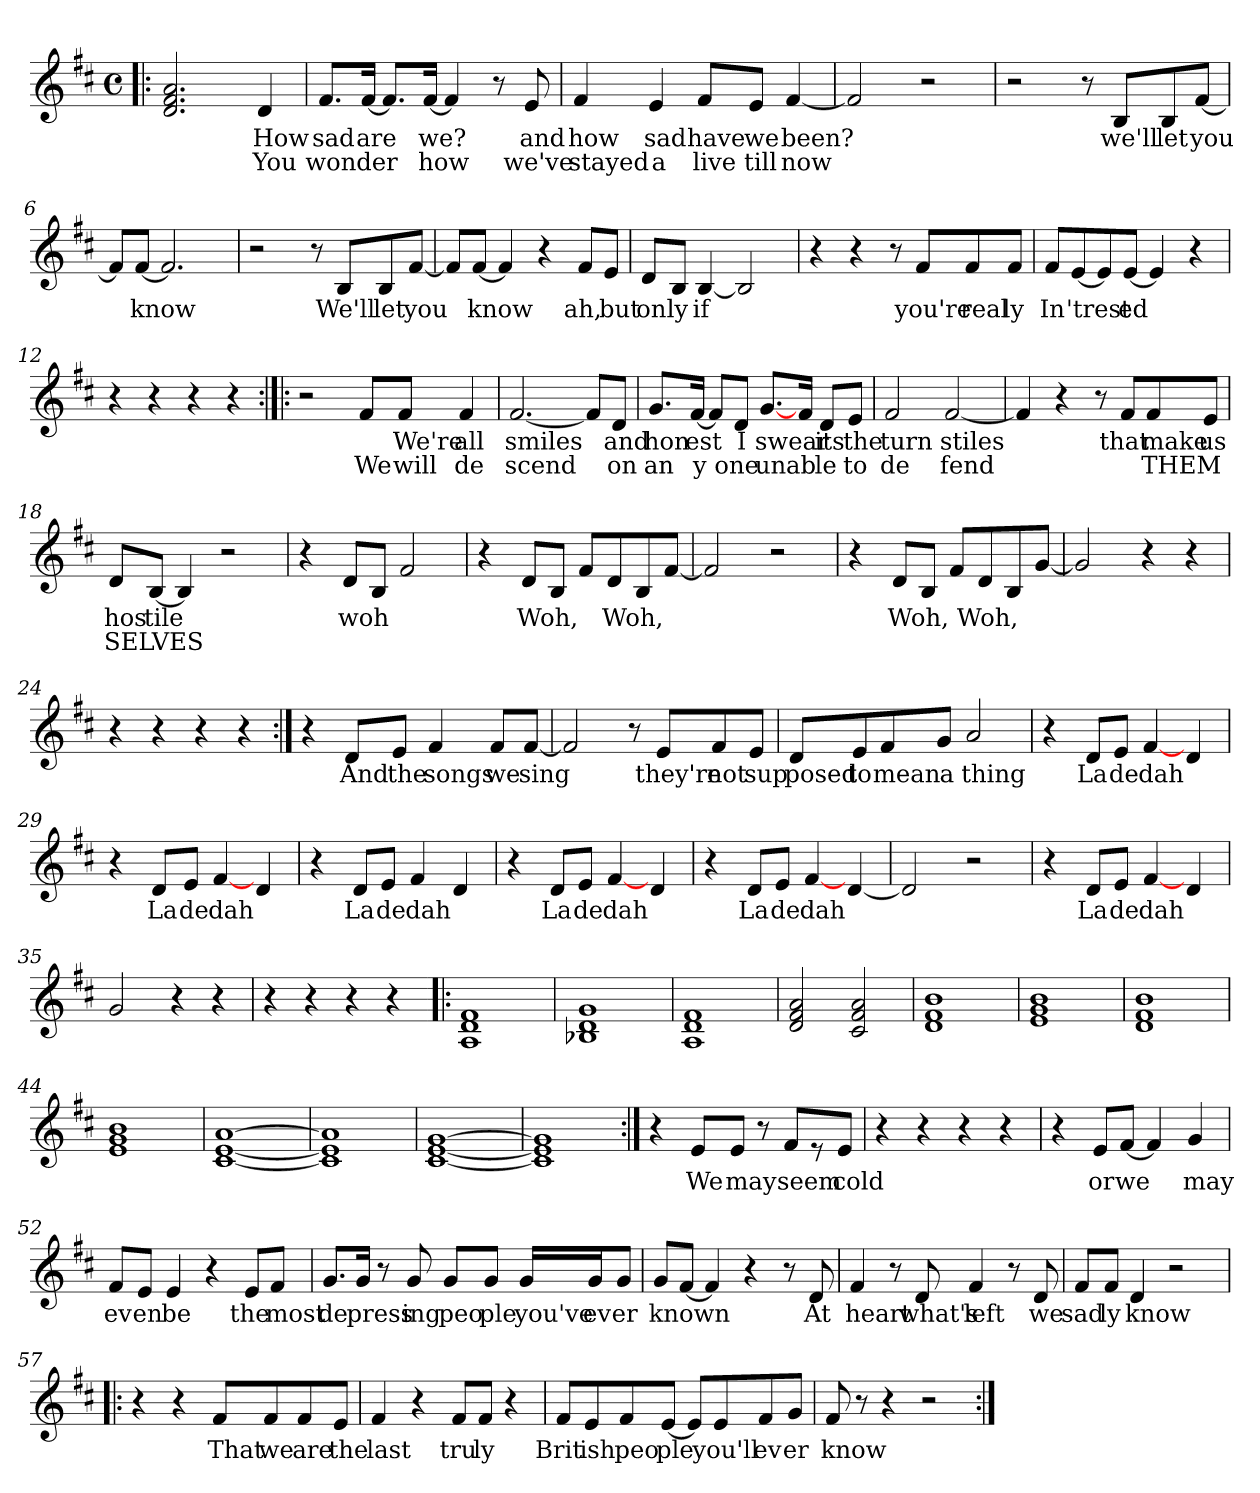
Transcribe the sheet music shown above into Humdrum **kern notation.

**kern	**text	**text
*part1	*part1	*part1
*staff1	*staff1	*staff1
*clefG2	*	*
*k[f#c#]	*	*
*D:	*	*
*M4/4	*	*
*met(c)	*	*
=1!|:	=1!|:	=1!|:
2.d/ 2.f#/ 2.a/	.	.
4d/	How	You
=2	=2	=2
8.f#/L	sad	won
[16f#/Jk	are	der
8.f#/L]	.	.
[16f#/Jk	we?	how
4f#/]	.	.
8r	.	.
8e/	and	we've
=3	=3	=3
4f#/	how	stayed
4e/	sad	a
8f#/L	have	live
8e/J	we	till
[4f#/	been?	now
=4	=4	=4
2f#/]	.	.
2r	.	.
!!LO:LB:g=z
=5	=5	=5
2r	.	.
8r	.	.
8B/L	we'll	.
8B/	let	.
[8f#/J	you	.
=6	=6	=6
8f#/L]	.	.
[8f#/J	know	.
2.f#/]	.	.
=7	=7	=7
2r	.	.
8r	.	.
8B/L	We'll	.
8B/	let	.
[8f#/J	you	.
=8	=8	=8
8f#/L]	.	.
[8f#/J	know	.
4f#/]	.	.
4r	.	.
8f#/L	ah,	.
8e/J	but	.
!!LO:LB:g=z
=9	=9	=9
8d/L	on	.
8B/J	ly	.
[4B/	if	.
2B/]	.	.
=10	=10	=10
4r	.	.
4r	.	.
8r	.	.
8f#/L	you're	.
8f#/	real	.
8f#/J	ly	.
=11	=11	=11
8f#/L	In	.
[8e/	'trest	.
8e/]	.	.
[8e/J	ed	.
4e/]	.	.
4r	.	.
=12	=12	=12
4r	.	.
4r	.	.
4r	.	.
4r	.	.
!!LO:LB:g=z
=13:|!|:	=13:|!|:	=13:|!|:
2r	.	.
8f#/L	.	We
8f#/J	We're	will
4f#/	all	de
=14	=14	=14
[2.f#/	smiles	scend
8f#/L]	.	.
8d/J	and	on
=15	=15	=15
8.g/L	hon	an
[16f#/Jk	est	y
8f#/L]	.	.
8d/J	I	one
[8.g/L	swear	un
16f#/Jk	.	ab
8d/L	its	le
8e/J	the	to
=16	=16	=16
2f#/	turn	de
[2f#/	stiles	fend
!!LO:LB:g=z
=17	=17	=17
4f#/]	.	.
4r	.	.
8r	.	.
8f#/L	that	.
8f#/	make	THEM
8e/J	us	.
=18	=18	=18
8d/L	hos	SELVES
[8B/J	tile	.
4B/]	.	.
2r	.	.
=19	=19	=19
4r	.	.
8d/L	woh	.
8B/J	.	.
2f#/	.	.
=20	=20	=20
4r	.	.
8d/L	Woh,	.
8B/J	.	.
8f#/L	.	.
8d/	Woh,	.
8B/	.	.
[8f#/J	.	.
!!LO:LB:g=z
=21	=21	=21
2f#/]	.	.
2r	.	.
=22	=22	=22
4r	.	.
8d/L	Woh,	.
8B/J	.	.
8f#/L	.	.
8d/	Woh,	.
8B/	.	.
[8g/J	.	.
=23	=23	=23
2g/]	.	.
4r	.	.
4r	.	.
=24	=24	=24
4r	.	.
4r	.	.
4r	.	.
4r	.	.
!!LO:LB:g=z
=25:|!	=25:|!	=25:|!
4r	.	.
8d/L	And	.
8e/J	the	.
4f#/	songs	.
8f#/L	we	.
[8f#/J	sing	.
=26	=26	=26
2f#/]	.	.
8r	.	.
8e/L	they're	.
8f#/	not	.
8e/J	sup	.
=27	=27	=27
8d/L	posed	.
8e/	to	.
8f#/	mean	.
8g/J	a	.
2a/	thing	.
=28	=28	=28
4r	.	.
8d/L	La	.
8e/J	de	.
[4f#/	dah	.
4d/	.	.
!!LO:PB:g=z
=29	=29	=29
4r	.	.
8d/L	La	.
8e/J	de	.
[4f#/	dah	.
4d/	.	.
=30	=30	=30
4r	.	.
8d/L	La	.
8e/J	de	.
4f#/	dah	.
4d/	.	.
=31	=31	=31
4r	.	.
8d/L	La	.
8e/J	de	.
[4f#/	dah	.
4d/	.	.
=32	=32	=32
4r	.	.
8d/L	La	.
8e/J	de	.
[4f#/	dah	.
[4d/	.	.
=33	=33	=33
2d/]	.	.
2r	.	.
!!LO:LB:g=z
=34	=34	=34
4r	.	.
8d/L	La	.
8e/J	de	.
[4f#/	dah	.
4d/	.	.
=35	=35	=35
2g/	.	.
4r	.	.
4r	.	.
=36	=36	=36
4r	.	.
4r	.	.
4r	.	.
4r	.	.
!!LO:LB:g=z
=37!|:	=37!|:	=37!|:
1A 1d 1f#	.	.
=38	=38	=38
1B-X 1d 1g	.	.
=39	=39	=39
1A 1d 1f#	.	.
=40	=40	=40
2d/ 2f#/ 2a/	.	.
2c#/ 2f#/ 2a/	.	.
=41	=41	=41
1d 1f# 1b	.	.
=42	=42	=42
1e 1g 1b	.	.
!!LO:LB:g=z
=43	=43	=43
1d 1f# 1b	.	.
=44	=44	=44
1e 1g 1b	.	.
=45	=45	=45
[1c# [1e [1a	.	.
=46	=46	=46
1c#] 1e] 1a]	.	.
=47	=47	=47
[1c# [1e [1g	.	.
=48	=48	=48
1c#] 1e] 1g]	.	.
!!LO:LB:g=z
=49:|!	=49:|!	=49:|!
4r	.	.
8e/L	We	.
8e/J	may	.
8r	.	.
8f#/L	seem	.
8r	.	.
8e/J	cold	.
=50	=50	=50
4r	.	.
4r	.	.
4r	.	.
4r	.	.
=51	=51	=51
4r	.	.
8e/L	or	.
[8f#/J	we	.
4f#/]	.	.
4g/	may	.
=52	=52	=52
8f#/L	ev	.
8e/J	en	.
4e/	be	.
4r	.	.
8e/L	the	.
8f#/J	most	.
!!LO:LB:g=z
=53	=53	=53
8.g/L	de	.
16g/Jk	press	.
8r	.	.
8g/	ing	.
8g/L	peo	.
8g/J	ple	.
16g/LL	you've	.
16g/J	ev	.
8g/J	er	.
=54	=54	=54
8g/L	known	.
[8f#/J	.	.
4f#/]	.	.
4r	.	.
8r	.	.
8d/	At	.
=55	=55	=55
4f#/	heart	.
8r	.	.
8d/	what's	.
4f#/	left	.
8r	.	.
8d/	we	.
=56	=56	=56
8f#/L	sad	.
8f#/J	ly	.
4d/	know	.
2r	.	.
!!LO:LB:g=z
=57!|:	=57!|:	=57!|:
4r	.	.
4r	.	.
8f#/L	That	.
8f#/	we	.
8f#/	are	.
8e/J	the	.
=58	=58	=58
4f#/	last	.
4r	.	.
8f#/L	tru	.
8f#/J	ly	.
4r	.	.
=59	=59	=59
8f#/L	Brit	.
8e/	ish	.
8f#/	peo	.
[8e/J	ple	.
8e/L]	.	.
8e/	you'll	.
8f#/	ev	.
8g/J	er	.
=60	=60	=60
8f#/	know	.
8r	.	.
4r	.	.
2r	.	.
=:|!	=:|!	=:|!
*-	*-	*-
